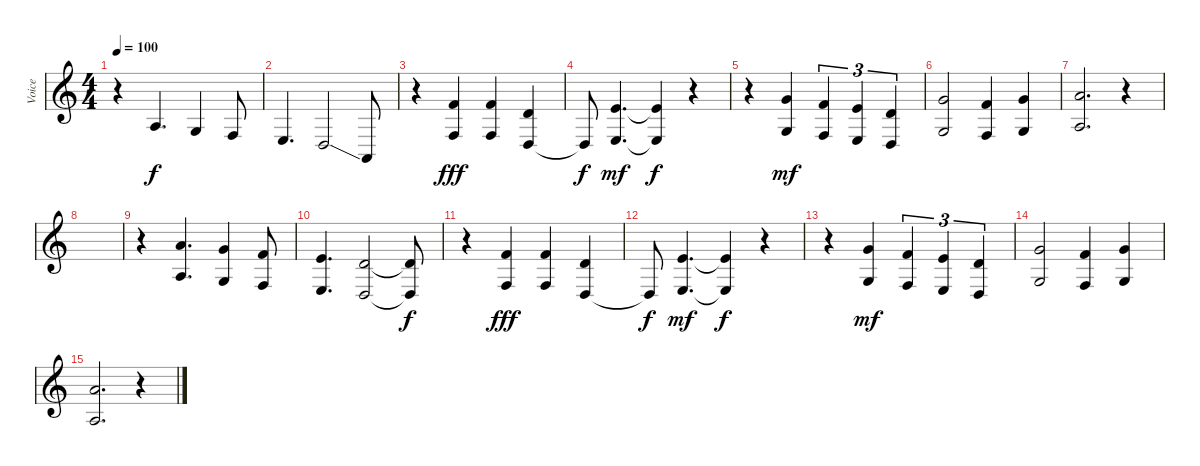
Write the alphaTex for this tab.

\track ("Voice" "Voice") {instrument baritonesax}
\staff {score}
\tuning (E4 B3 G3 D3 A2 E2) {hide}
\ts (4 4)
\tempo 100
\clef g2
\ks c
r.4{dy f instrument baritonesax} 2.3.4{d} 0.3.4 3.4.8 |
2.4.4{d} 5.5{ss}.2 0.5.8 |
r.4 (6.2 3.4).4{dy fff} (6.2 3.4).4 (7.3 5.5).4 |
5.5{t}.8{dy f} (5.2 2.4).4{d dy mf} (5.2{t} 2.4{t}).4{dy f} r.4 |
r.4 (8.2 5.4).4{dy mf} (6.2 3.4).4{tu (3 2)} (5.2 2.4).4{tu (3 2)} (3.2 0.4).4{tu (3 2)} |
(8.2 5.4).2 (6.2 3.4).4 (8.2 5.4).4 |
(10.2 7.4).2{d} r.4 |
|
r.4 (5.1 2.3).4{d} (3.1 0.3).4 (6.2 3.4).8 |
(5.2 2.4).4{d} (7.3 5.5).2 (7.3{t} 5.5{t}).8{dy f} |
r.4 (6.2 3.4).4{dy fff} (6.2 3.4).4 (7.3 5.5).4 |
5.5{t}.8{dy f} (5.2 2.4).4{d dy mf} (5.2{t} 2.4{t}).4{dy f} r.4 |
r.4 (8.2 5.4).4{dy mf} (6.2 3.4).4{tu (3 2)} (5.2 2.4).4{tu (3 2)} (3.2 0.4).4{tu (3 2)} |
(8.2 5.4).2 (6.2 3.4).4 (8.2 5.4).4 |
(10.2 7.4).2{d} r.4
